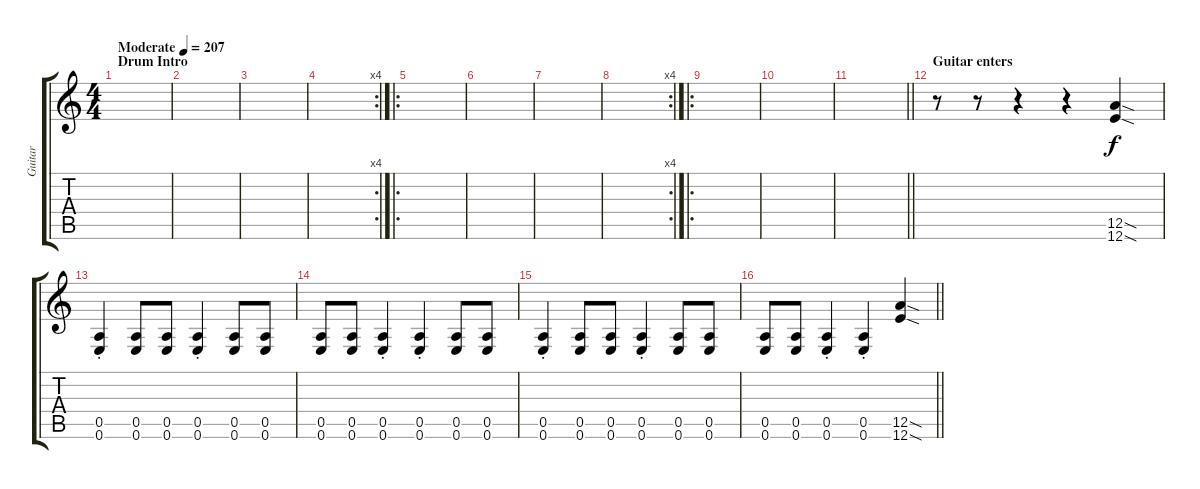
\track ("Guitar" "Guitar") {instrument distortionguitar}
\staff {score tabs}
\tuning (E4 B3 G3 D3 A2 E2) {hide}
\ts (4 4)
\section ("" "Drum Intro")
\tempo (207 "Moderate")
\clef g2
\ks c
|
|
|
\rc 4
|
\ro
|
|
|
\rc 4
|
\ro
|
|
\barLineRight lightlight
|
\section ("" "Guitar enters")
r.8 r.8 r.4 r.4 (12.5{sod} 12.6{sod}).4 |
(0.5{st} 0.6{st}).4 (0.5 0.6).8 (0.5 0.6).8 (0.5{st} 0.6{st}).4 (0.5 0.6).8 (0.5 0.6).8 |
(0.5 0.6).8 (0.5 0.6).8 (0.5{st} 0.6{st}).4 (0.5{st} 0.6{st}).4 (0.5 0.6).8 (0.5 0.6).8 |
(0.5{st} 0.6{st}).4 (0.5 0.6).8 (0.5 0.6).8 (0.5{st} 0.6{st}).4 (0.5 0.6).8 (0.5 0.6).8 |
\barLineRight lightlight
(0.5 0.6).8 (0.5 0.6).8 (0.5{st} 0.6{st}).4 (0.5{st} 0.6{st}).4 (12.5{sod} 12.6{sod}).4
